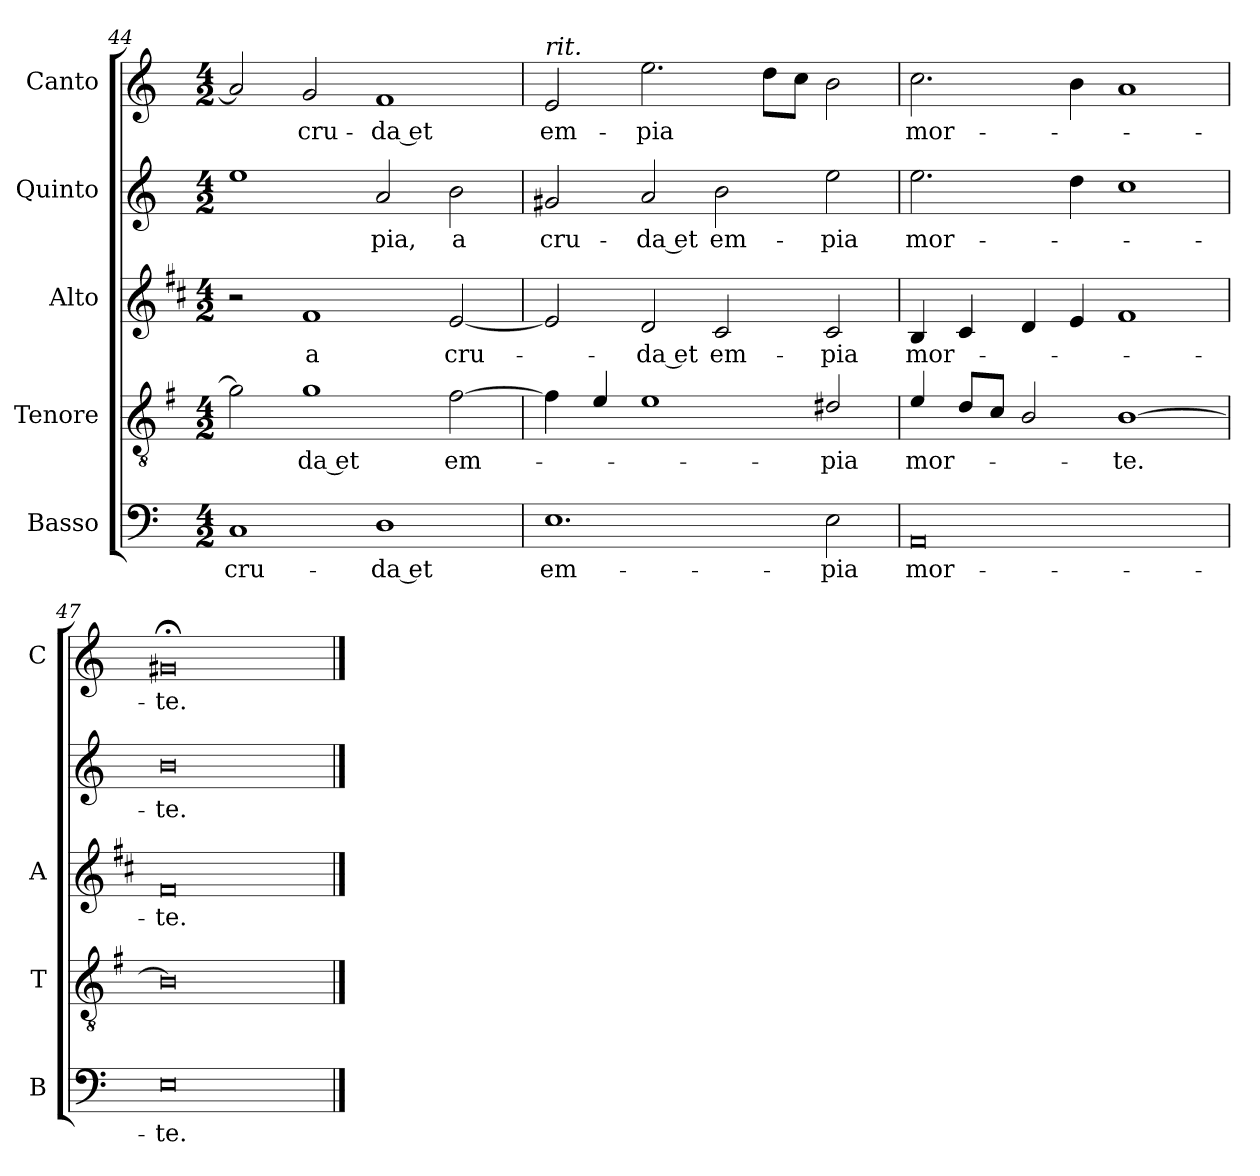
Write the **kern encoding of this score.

**kern	**text	**kern	**text	**kern	**text	**kern	**text	**kern	**text
*part5	*part5	*part4	*part4	*part3	*part3	*part2	*part2	*part1	*part1
*staff5	*staff5	*staff4	*staff4	*staff3	*staff3	*staff2	*staff2	*staff1	*staff1
*I"Basso	*	*I"Tenore	*	*I"Alto	*	*I"Quinto	*	*I"Canto	*
*I'B	*	*I'T	*	*I'A	*	*	*	*I'C	*
!!LO:LB:g=z
*clefF4	*	*clefGv2	*	*clefG2	*	*clefG2	*	*clefG2	*
*	*	*ITrd4c7	*	*ITrd1c2	*	*	*	*	*
*k[]	*	*k[]	*	*k[]	*	*k[]	*	*k[]	*
*C:	*	*C:	*	*C:	*	*C:	*	*C:	*
*M4/2	*	*M4/2	*	*M4/2	*	*M4/2	*	*M4/2	*
=44	=44	=44	=44	=44	=44	=44	=44	=44	=44
!	!LO:LY:b	!	!	!	!	!	!	!	!
1C	cru-	2c\]	.	2r	.	1ee	.	2a/]	.
!	!	!	!LO:LY:b	!	!LO:LY:b	!	!	!	!LO:LY:b
.	.	1c	-da et	1e	a	.	.	2g/	cru-
!	!LO:LY:b	!	!	!	!	!	!LO:LY:b	!	!LO:LY:b
1D	-da et	.	.	.	.	2a/	-pia,	1f	-da et
!	!	!	!LO:LY:b	!	!LO:LY:b	!	!LO:LY:b	!	!
.	.	[2B\	em-	[2d/	cru-	2b\	a	.	.
=45	=45	=45	=45	=45	=45	=45	=45	=45	=45
!	!	!	!	!	!	!	!	!LO:TX:a:i:t=rit.	!
!	!LO:LY:b	!	!	!	!	!	!LO:LY:b	!	!LO:LY:b
1.E	em-	4B\]	.	2d/]	.	2g#X/	cru-	2e/	em-
.	.	4A/	.	.	.	.	.	.	.
!	!	!	!	!	!LO:LY:b	!	!LO:LY:b	!	!LO:LY:b
.	.	1A	.	2c/	-da et	2a/	-da et	2.ee\	-pia
!	!	!	!	!	!LO:LY:b	!	!LO:LY:b	!	!
.	.	.	.	2B/	em-	2b\	em-	.	.
.	.	.	.	.	.	.	.	8dd\L	.
.	.	.	.	.	.	.	.	8cc\J	.
!	!LO:LY:b	!	!LO:LY:b	!	!LO:LY:b	!	!LO:LY:b	!	!
2E\	-pia	2G#X/	-pia	2B/	-pia	2ee\	-pia	2b\	.
=46	=46	=46	=46	=46	=46	=46	=46	=46	=46
!	!LO:LY:b	!	!LO:LY:b	!	!LO:LY:b	!	!LO:LY:b	!	!LO:LY:b
0AA	mor-	4A/	mor-	4A/	mor-	2.ee\	mor-	2.cc\	mor-
.	.	8G/L	.	4B/	.	.	.	.	.
.	.	8F/J	.	.	.	.	.	.	.
.	.	2E/	.	4c/	.	.	.	.	.
.	.	.	.	4d/	.	4dd\	.	4b\	.
!	!	!	!LO:LY:b	!	!	!	!	!	!
.	.	[1E	-te.	1e	.	1cc	.	1a	.
=47	=47	=47	=47	=47	=47	=47	=47	=47	=47
!	!LO:LY:b	!	!	!	!LO:LY:b	!	!LO:LY:b	!	!LO:LY:b
0E	-te.	0E]	.	0e	-te.	0b	-te.	0g#X;<	-te.
==	==	==	==	==	==	==	==	==	==
*-	*-	*-	*-	*-	*-	*-	*-	*-	*-
